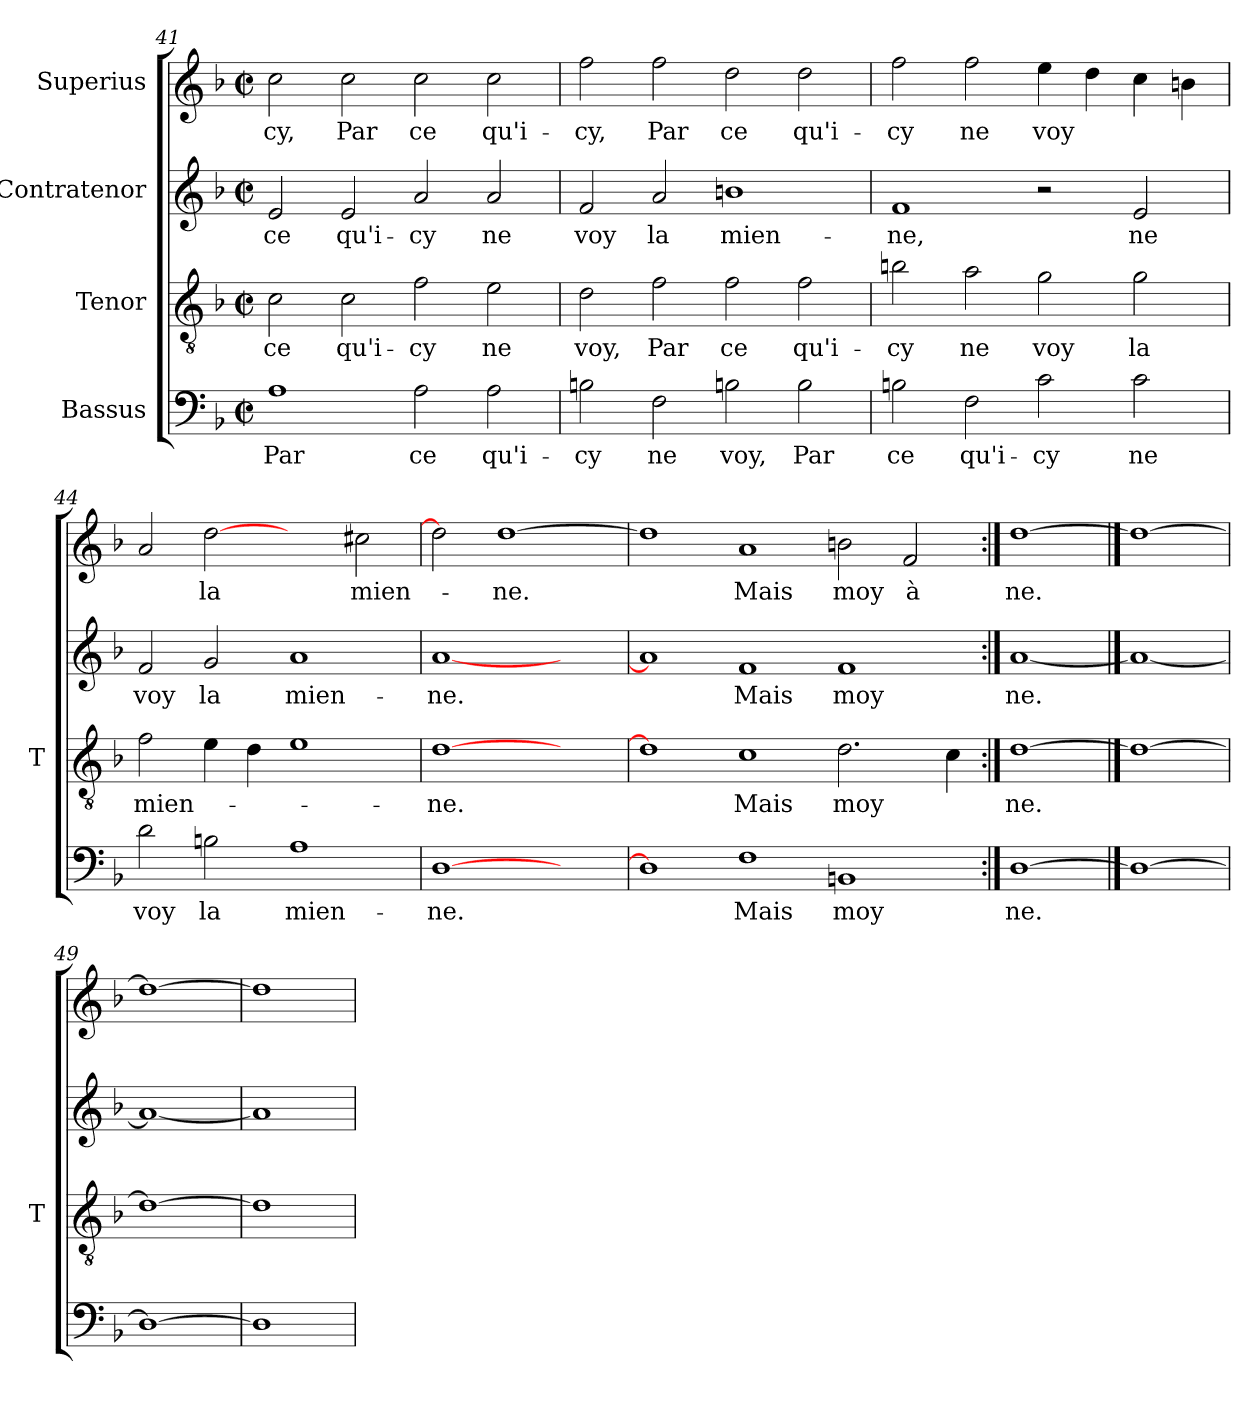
**kern	**text	**kern	**text	**kern	**text	**kern	**text
*part4	*part4	*part3	*part3	*part2	*part2	*part1	*part1
*staff4	*staff4	*staff3	*staff3	*staff2	*staff2	*staff1	*staff1
*I"Bassus	*	*I"Tenor	*	*I"Contratenor	*	*I"Superius	*
*	*	*I'T	*	*	*	*	*
*clefF4	*	*clefGv2	*	*clefG2	*	*clefG2	*
*k[b-]	*	*k[b-]	*	*k[b-]	*	*k[b-]	*
*F:	*	*F:	*	*F:	*	*F:	*
*M2/2	*	*M2/2	*	*M2/2	*	*M2/2	*
*met(c|)	*	*met(c|)	*	*met(c|)	*	*met(c|)	*
=41	=41	=41	=41	=41	=41	=41	=41
1A	-Par	2c	-ce	2e	-ce	2cc	-cy,
.	.	2c	qu'i-	2e	qu'i-	2cc	-Par
2A	-ce	2f	-cy	2a	-cy	2cc	-ce
2A	qu'i-	2e	-ne	2a	-ne	2cc	qu'i-
=42	=42	=42	=42	=42	=42	=42	=42
2Bn	-cy	2d	-voy,	2f	-voy	2ff	-cy,
2F	-ne	2f	-Par	2a	-la	2ff	-Par
2Bn	-voy,	2f	-ce	1bn	mien-	2dd	-ce
2B	-Par	2f	qu'i-	.	.	2dd	qu'i-
=43	=43	=43	=43	=43	=43	=43	=43
2Bn	-ce	2bn	-cy	1f	-ne,	2ff	-cy
2F	qu'i-	2a	-ne	.	.	2ff	-ne
2c	-cy	2g	-voy	2r	.	4ee	-voy
.	.	.	.	.	.	4dd	.
2c	-ne	2g	-la	2e	-ne	4cc	.
.	.	.	.	.	.	4b	.
=44	=44	=44	=44	=44	=44	=44	=44
2d	-voy	2f	mien-	2f	-voy	2a	.
2Bn	-la	4e	.	2g	-la	[2dd	-la
.	.	4d	.	.	.	.	.
1A	mien-	1e	.	1a	mien-	2ryy	.
.	.	.	.	.	.	2cc#X	mien-
=45	=45	=45	=45	=45	=45	=45	=45
[1D	-ne.	[1d	-ne.	[1a	-ne.	2dd]	.
.	.	.	.	.	.	[1dd	-ne.
2ryy	.	2ryy	.	2ryy	.	.	.
=46	=46	=46	=46	=46	=46	=46	=46
1D]	.	1d]	.	1a]	.	1dd]	.
1F	-Mais	1c	-Mais	1f	-Mais	1a	-Mais
1BBn	-moy	2.d	-moy	1f	-moy	2b	-moy
.	.	.	.	.	.	2f	-à
.	.	4c	-	.	.	.	.
!!LO:PB:g=z
=47:|!	=47:|!	=47:|!	=47:|!	=47:|!	=47:|!	=47:|!	=47:|!
[1D	-ne.	[1d	-ne.	[1a	-ne.	[1dd	-ne.
==48	==48	==48	==48	==48	==48	==48	==48
1D_	.	1d_	.	1a_	.	1dd_	.
=49	=49	=49	=49	=49	=49	=49	=49
1D_	.	1d_	.	1a_	.	1dd_	.
=50	=50	=50	=50	=50	=50	=50	=50
1D]	.	1d]	.	1a]	.	1dd]	.
=	=	=	=	=	=	=	=
*-	*-	*-	*-	*-	*-	*-	*-
